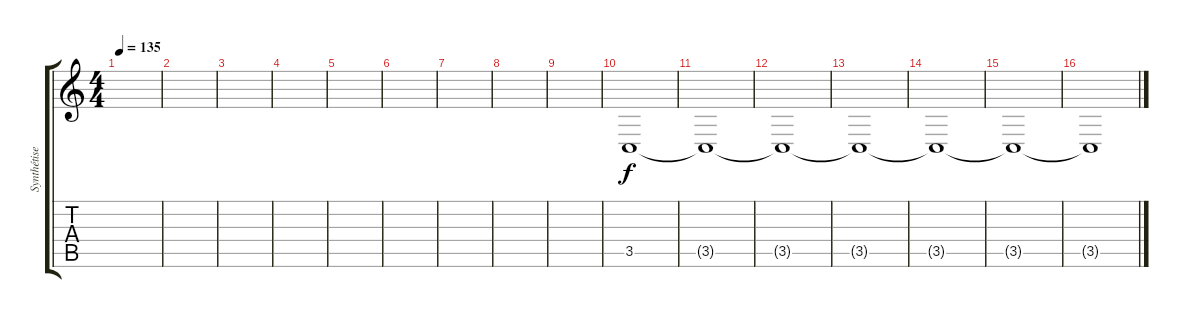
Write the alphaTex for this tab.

\track ("Synthétiseur" "Synthétise") {instrument stringensemble1}
\staff {score tabs}
\tuning (E4 B3 G3 D3 A2 E2) {hide}
\ts (4 4)
\tempo 135
\clef g2
\ks c
|
|
|
|
|
|
|
|
|
3.5.1{dy f} |
3.5{t}.1 |
3.5{t}.1 |
3.5{t}.1 |
3.5{t}.1 |
3.5{t}.1 |
3.5{t}.1
